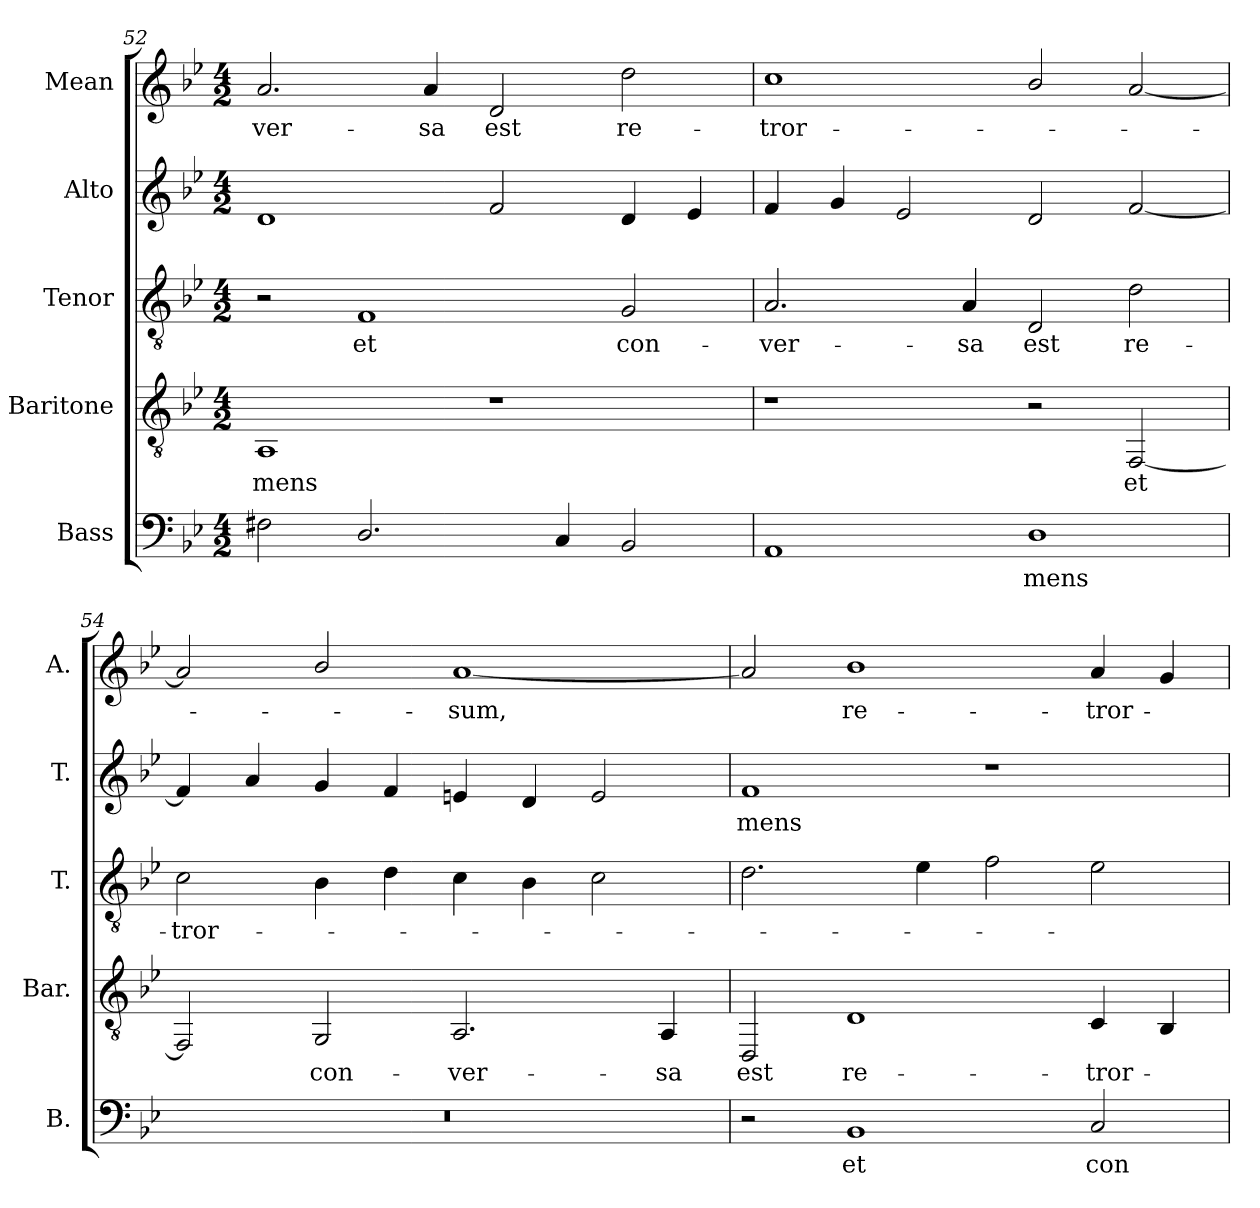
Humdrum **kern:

**kern	**text	**kern	**text	**kern	**text	**kern	**text	**kern	**text
*part5	*part5	*part4	*part4	*part3	*part3	*part2	*part2	*part1	*part1
*staff5	*staff5	*staff4	*staff4	*staff3	*staff3	*staff2	*staff2	*staff1	*staff1
*I"Bass	*	*I"Baritone	*	*I"Tenor	*	*I"Alto	*	*I"Mean	*
*I'B.	*	*I'Bar.	*	*I'T.	*	*I'T.	*	*I'A.	*
*clefF4	*	*clefGv2	*	*clefGv2	*	*clefG2	*	*clefG2	*
*	*	*	*	*ITrd7c12	*	*	*	*	*
*k[b-e-]	*	*k[b-e-]	*	*k[b-e-]	*	*k[b-e-]	*	*k[b-e-]	*
*B-:	*	*B-:	*	*B-:	*	*B-:	*	*B-:	*
*M4/2	*	*M4/2	*	*M4/2	*	*M4/2	*	*M4/2	*
=52	=52	=52	=52	=52	=52	=52	=52	=52	=52
!	!	!	!LO:LY:b:color=#000000	!	!	!	!	!	!
!	!	!	!	!	!	!	!	!	!LO:LY:b:color=#000000
2F#Xi\	.	1AAi	-mens	2r	.	1di	.	2.ai/	-ver-
!	!	!	!	!	!LO:LY:b:color=#000000	!	!	!	!
2.Di/	.	.	.	1FFi	et	.	.	.	.
!	!	!	!	!	!	!	!	!	!LO:LY:b:color=#000000
.	.	.	.	.	.	.	.	4ai/	-sa
!	!	!	!	!	!	!	!	!	!LO:LY:b:color=#000000
.	.	1r	.	.	.	2fi/	.	2di/	est
4Ci/	.	.	.	.	.	.	.	.	.
!	!	!	!	!	!LO:LY:b:color=#000000	!	!	!	!
!	!	!	!	!	!	!	!	!	!LO:LY:b:color=#000000
2BB-i/	.	.	.	2GGi/	con-	4di/	.	2ddi\	re-
.	.	.	.	.	.	4e-i/	.	.	.
!!LO:LB:g=z
=53	=53	=53	=53	=53	=53	=53	=53	=53	=53
!	!	!	!	!	!LO:LY:b:color=#000000	!	!	!	!
!	!	!	!	!	!	!	!	!	!LO:LY:b:color=#000000
1AAi	.	1r	.	2.AAi/	-ver-	4fi/	.	1cci	-tror-
.	.	.	.	.	.	4gi/	.	.	.
.	.	.	.	.	.	2e-i/	.	.	.
!	!	!	!	!	!LO:LY:b:color=#000000	!	!	!	!
.	.	.	.	4AAi/	-sa	.	.	.	.
!	!LO:LY:b:color=#000000	!	!	!	!	!	!	!	!
!	!	!	!	!	!LO:LY:b:color=#000000	!	!	!	!
1Di	-mens	2r	.	2DDi/	est	2di/	.	2b-i/	.
!	!	!	!LO:LY:b:color=#000000	!	!	!	!	!	!
!	!	!	!	!	!LO:LY:b:color=#000000	!	!	!	!
.	.	[2FFi/	et	2Di\	re-	[2fi/	.	[2ai/	.
=54	=54	=54	=54	=54	=54	=54	=54	=54	=54
!LO:N:vis=1	!	!	!	!	!	!	!	!	!
!	!	!	!	!	!LO:LY:b:color=#000000	!	!	!	!
0r	.	2FFi/]	.	2Ci\	-tror-	4fi/]	.	2ai/]	.
.	.	.	.	.	.	4ai/	.	.	.
!	!	!	!LO:LY:b:color=#000000	!	!	!	!	!	!
.	.	2GGi/	con-	4BB-i\	.	4gi/	.	2b-i/	.
.	.	.	.	4Di\	.	4fi/	.	.	.
!	!	!	!LO:LY:b:color=#000000	!	!	!	!	!	!
!	!	!	!	!	!	!	!	!	!LO:LY:b:color=#000000
.	.	2.AAi/	-ver-	4Ci\	.	4eni/	.	[1ai	-sum,
.	.	.	.	4BB-i\	.	4di/	.	.	.
.	.	.	.	2Ci\	.	2ei/	.	.	.
!	!	!	!LO:LY:b:color=#000000	!	!	!	!	!	!
.	.	4AAi/	-sa	.	.	.	.	.	.
=55	=55	=55	=55	=55	=55	=55	=55	=55	=55
!	!	!	!LO:LY:b:color=#000000	!	!	!	!	!	!
!	!	!	!	!	!	!	!LO:LY:b:color=#000000	!	!
2r	.	2DDi/	est	2.Di\	.	1fi	-mens	2ai/]	.
!	!LO:LY:b:color=#000000	!	!	!	!	!	!	!	!
!	!	!	!LO:LY:b:color=#000000	!	!	!	!	!	!
!	!	!	!	!	!	!	!	!	!LO:LY:b:color=#000000
1BB-i	et	1Di	re-	.	.	.	.	1b-i	re-
.	.	.	.	4E-i\	.	.	.	.	.
.	.	.	.	2Fi\	.	1r	.	.	.
!	!LO:LY:b:color=#000000	!	!	!	!	!	!	!	!
!	!	!	!LO:LY:b:color=#000000	!	!	!	!	!	!
!	!	!	!	!	!	!	!	!	!LO:LY:b:color=#000000
2Ci/	con-	4Ci/	-tror-	2E-i\	.	.	.	4ai/	-tror-
.	.	4BB-i/	.	.	.	.	.	4gi/	.
=	=	=	=	=	=	=	=	=	=
*-	*-	*-	*-	*-	*-	*-	*-	*-	*-
